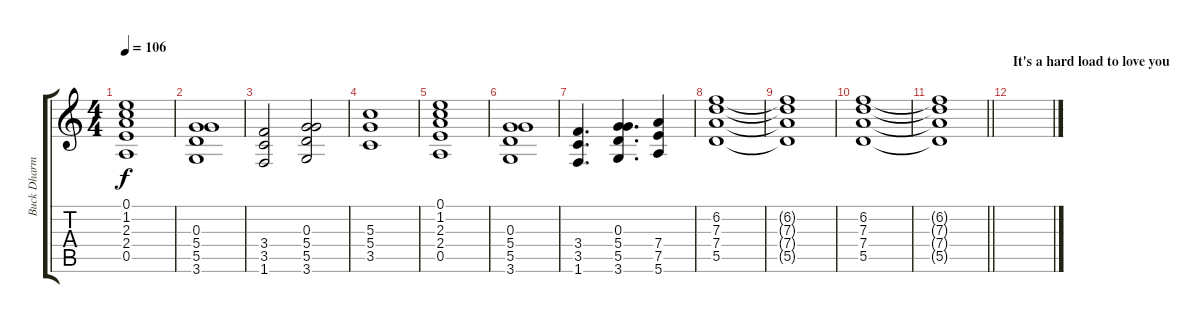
\track ("Buck Dharma (Guitar)" "Buck Dharm") {instrument overdrivenguitar}
\staff {score tabs}
\tuning (E4 B3 G3 D3 A2 E2) {hide}
\ts (4 4)
\tempo 106
\clef g2
\ks c
(0.1 1.2 2.3 2.4 0.5).1{dy f} |
(0.3 5.4 5.5 3.6).1 |
(3.4 3.5 1.6).2 (0.3 5.4 5.5 3.6).2 |
(5.3 5.4 3.5).1 |
(0.1 1.2 2.3 2.4 0.5).1 |
(0.3 5.4 5.5 3.6).1 |
(3.4 3.5 1.6).4{d} (0.3 5.4 5.5 3.6).4{d} (7.4 7.5 5.6).4 |
(6.2 7.3 7.4 5.5).1 |
(6.2{t} 7.3{t} 7.4{t} 5.5{t}).1 |
(6.2 7.3 7.4 5.5).1 |
\barLineRight lightlight
(6.2{t} 7.3{t} 7.4{t} 5.5{t}).1 |
\section ("" "It's a hard load to love you")
